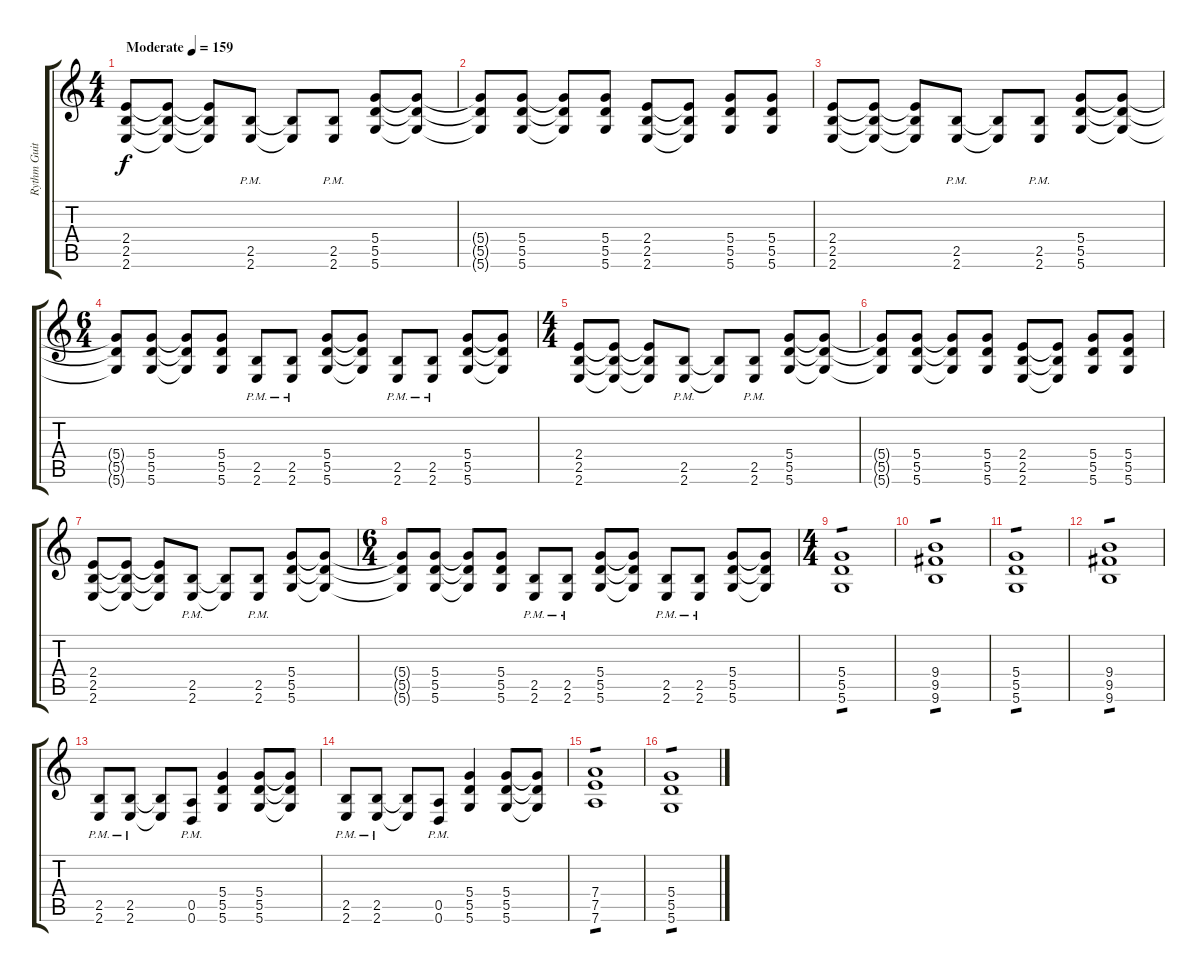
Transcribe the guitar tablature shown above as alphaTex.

\track ("Rythm Guitar" "Rythm Guit") {instrument distortionguitar}
\staff {score tabs}
\tuning (E4 B3 G3 D3 A2 D2) {hide}
\ts (4 4)
\tempo (159 "Moderate")
\clef g2
\ks c
(2.4 2.5 2.6).8{dy f instrument distortionguitar} (2.4{t} 2.5{t} 2.6{t}).8 (2.4{t} 2.5{t} 2.6{t}).8 (2.5 2.6{pm}).8 (2.5{t} 2.6{t}).8 (2.5 2.6{pm}).8 (5.4 5.5 5.6).8 (5.4{t} 5.5{t} 5.6{t}).8 |
(5.4{t} 5.5{t} 5.6{t}).8 (5.4 5.5 5.6).8 (5.4{t} 5.5{t} 5.6{t}).8 (5.4 5.5 5.6).8 (2.4 2.5 2.6).8 (2.4{t} 2.5{t} 2.6{t}).8 (5.4 5.5 5.6).8 (5.4 5.5 5.6).8 |
(2.4 2.5 2.6).8 (2.4{t} 2.5{t} 2.6{t}).8 (2.4{t} 2.5{t} 2.6{t}).8 (2.5 2.6{pm}).8 (2.5{t} 2.6{t}).8 (2.5 2.6{pm}).8 (5.4 5.5 5.6).8 (5.4{t} 5.5{t} 5.6{t}).8 |
\ts (6 4)
(5.4{t} 5.5{t} 5.6{t}).8 (5.4 5.5 5.6).8 (5.4{t} 5.5{t} 5.6{t}).8 (5.4 5.5 5.6).8 (2.5 2.6{pm}).8 (2.5 2.6{pm}).8 (5.4 5.5 5.6).8 (5.4{t} 5.5{t} 5.6{t}).8 (2.5 2.6{pm}).8 (2.5 2.6{pm}).8 (5.4 5.5 5.6).8 (5.4{t} 5.5{t} 5.6{t}).8 |
\ts (4 4)
(2.4 2.5 2.6).8 (2.4{t} 2.5{t} 2.6{t}).8 (2.4{t} 2.5{t} 2.6{t}).8 (2.5 2.6{pm}).8 (2.5{t} 2.6{t}).8 (2.5 2.6{pm}).8 (5.4 5.5 5.6).8 (5.4{t} 5.5{t} 5.6{t}).8 |
(5.4{t} 5.5{t} 5.6{t}).8 (5.4 5.5 5.6).8 (5.4{t} 5.5{t} 5.6{t}).8 (5.4 5.5 5.6).8 (2.4 2.5 2.6).8 (2.4{t} 2.5{t} 2.6{t}).8 (5.4 5.5 5.6).8 (5.4 5.5 5.6).8 |
(2.4 2.5 2.6).8 (2.4{t} 2.5{t} 2.6{t}).8 (2.4{t} 2.5{t} 2.6{t}).8 (2.5 2.6{pm}).8 (2.5{t} 2.6{t}).8 (2.5 2.6{pm}).8 (5.4 5.5 5.6).8 (5.4{t} 5.5{t} 5.6{t}).8 |
\ts (6 4)
(5.4{t} 5.5{t} 5.6{t}).8 (5.4 5.5 5.6).8 (5.4{t} 5.5{t} 5.6{t}).8 (5.4 5.5 5.6).8 (2.5 2.6{pm}).8 (2.5 2.6{pm}).8 (5.4 5.5 5.6).8 (5.4{t} 5.5{t} 5.6{t}).8 (2.5 2.6{pm}).8 (2.5 2.6{pm}).8 (5.4 5.5 5.6).8 (5.4{t} 5.5{t} 5.6{t}).8 |
\ts (4 4)
(5.4 5.5 5.6).1{tp 1} |
(9.4 9.5 9.6).1{tp 1} |
(5.4 5.5 5.6).1{tp 1} |
(9.4 9.5 9.6).1{tp 1} |
(2.5 2.6{pm}).8 (2.5 2.6{pm}).8 (2.5{t} 2.6{t}).8 (0.5 0.6{pm}).8 (5.4 5.5 5.6).4 (5.4 5.5 5.6).8 (5.4{t} 5.5{t} 5.6{t}).8 |
(2.5 2.6{pm}).8 (2.5 2.6{pm}).8 (2.5{t} 2.6{t}).8 (0.5 0.6{pm}).8 (5.4 5.5 5.6).4 (5.4 5.5 5.6).8 (5.4{t} 5.5{t} 5.6{t}).8 |
(7.4 7.5 7.6).1{tp 1} |
(5.4 5.5 5.6).1{tp 1}
